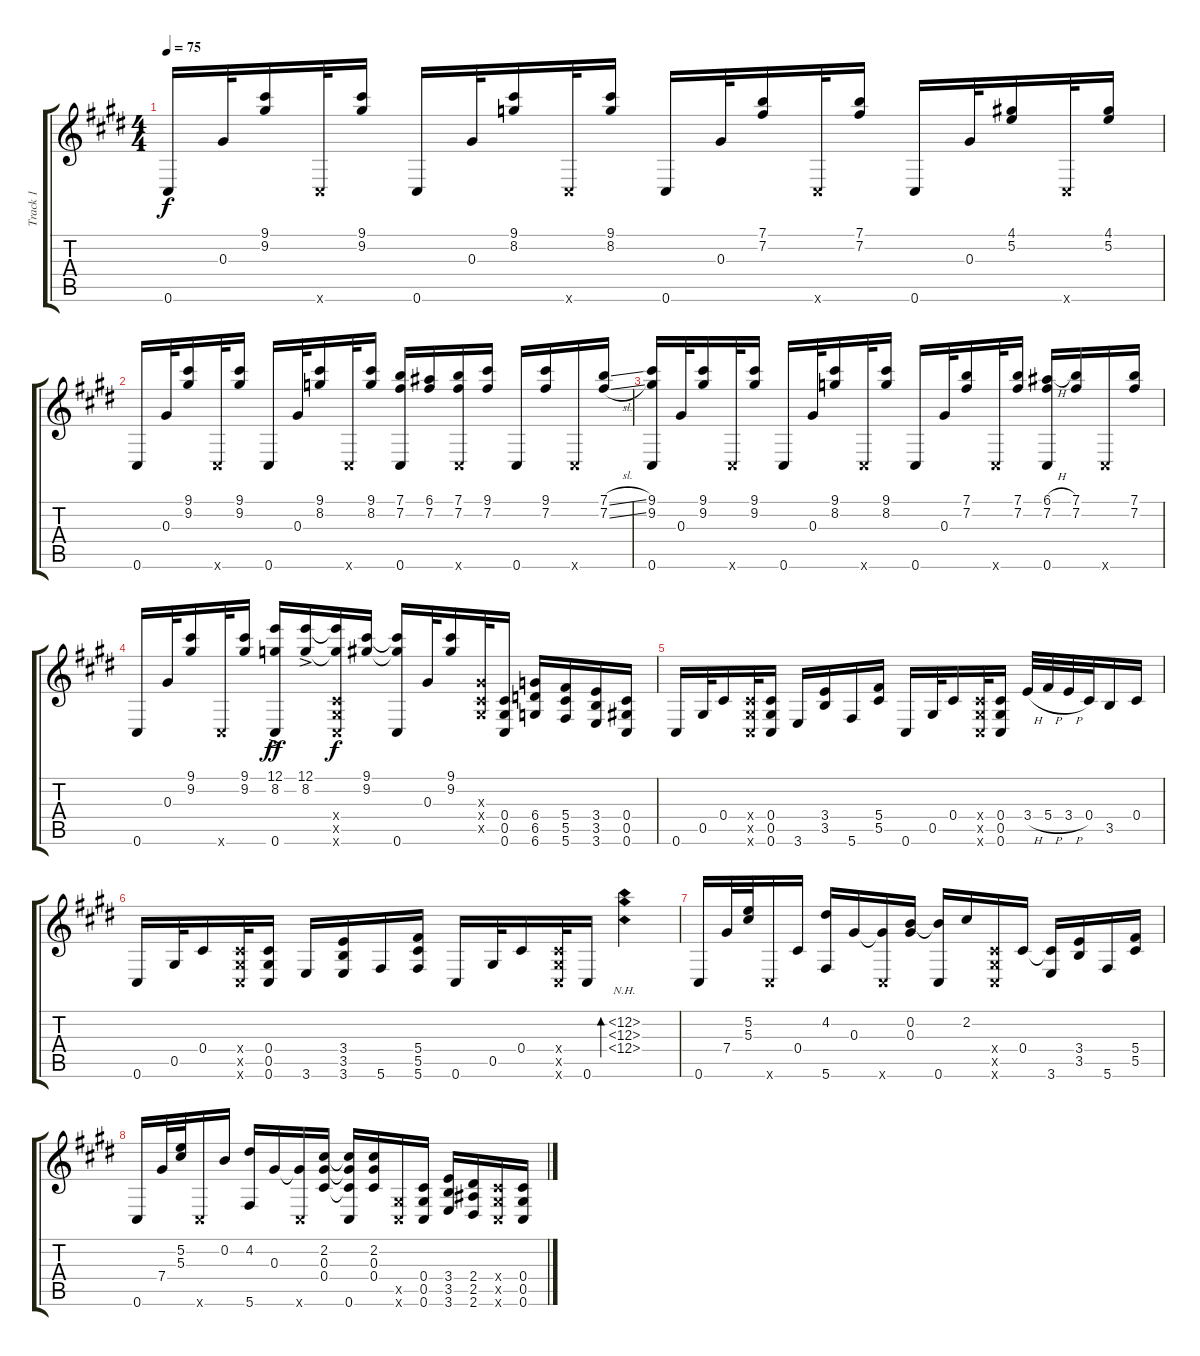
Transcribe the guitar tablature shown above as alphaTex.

\track ("Track 1" "Track 1") {instrument acousticguitarsteel}
\staff {score tabs}
\tuning (E4 B3 Ab3 Db3 Ab2 Db2) {hide}
\ts (4 4)
\tempo 75
\clef g2
\ks c#minor
0.6.16{dy f} 0.3.32 (9.1 9.2).16 0.6{x}.32 (9.1 9.2).16 0.6.16 0.3.32 (9.1 8.2).16 0.6{x}.32 (9.1 8.2).16 0.6.16 0.3.32 (7.1 7.2).16 0.6{x}.32 (7.1 7.2).16 0.6.16 0.3.32 (4.1 5.2).16 0.6{x}.32 (4.1 5.2).16 |
0.6.16 0.3.32 (9.1 9.2).16 0.6{x}.32 (9.1 9.2).16 0.6.16 0.3.32 (9.1 8.2).16 0.6{x}.32 (9.1 8.2).16 (7.1 7.2 0.6).16 (6.1 7.2).16 (7.1 7.2 0.6{x}).16 (9.1 7.2).16 0.6.16 (9.1 7.2).16 0.6{x}.16 (7.1{sl} 7.2{sl}).16 |
(9.1 9.2 0.6).16 0.3.32 (9.1 9.2).16 0.6{x}.32 (9.1 9.2).16 0.6.16 0.3.32 (9.1 8.2).16 0.6{x}.32 (9.1 8.2).16 0.6.16 0.3.32 (7.1 7.2).16 0.6{x}.32 (7.1 7.2).16 (6.1{h} 7.2 0.6).16 (7.1 7.2).16 0.6{x}.16 (7.1 7.2).16 |
0.6.16 0.3.32 (9.1 9.2).16 0.6{x}.32 (9.1 9.2).16 (12.1{ac} 8.2 0.6).16{dy ff} (12.1{ac} 8.2{ac}).16 (12.1{t} 8.2{t} 0.4{x} 0.5{x} 0.6{x}).16{dy f} (9.1 9.2).16 (9.1{t} 9.2{t} 0.6).16 0.3.32 (9.1 9.2).16 (0.3{x} 0.4{x} 0.5{x}).32 (0.4 0.5 0.6).16 (6.4 6.5 6.6).16 (5.4 5.5 5.6).16 (3.4 3.5 3.6).16 (0.4 0.5 0.6).16 |
0.6.16 0.5.32 0.4.16 (0.4{x} 0.5{x} 0.6{x}).32 (0.4 0.5 0.6).16 3.6.16 (3.4 3.5).16 5.6.16 (5.4 5.5).16 0.6.16 0.5.32 0.4.16 (0.4{x} 0.5{x} 0.6{x}).32 (0.4 0.5 0.6).16 3.4{h}.32 5.4{h}.32 3.4{h}.32 0.4.32 3.5.16 0.4.16 |
0.6.16 0.5.32 0.4.16 (0.4{x} 0.5{x} 0.6{x}).32 (0.4 0.5 0.6).16 3.6.16 (3.4 3.5 3.6).16 5.6.16 (5.4 5.5 5.6).16 0.6.16 0.5.32 0.4.16 (0.4{x} 0.5{x} 0.6{x}).32 0.6.16 (12.2{nh} 12.3{nh} 12.4{nh}).4{bd 60} |
0.6.16 7.4.32 (5.2 5.3).32 0.6{x}.16 0.4.16 (4.2 5.6).16 0.3.16 (0.3{t} 0.6{x}).16 (0.2 0.3).16 (0.2{t} 0.6).16 2.2.16 (0.4{x} 0.5{x} 0.6{x}).16 0.4.16 (0.4{t} 3.6).16 (3.4 3.5).16 5.6.16 (5.4 5.5).16 |
0.6.16 7.4.32 (5.2 5.3).32 0.6{x}.16 0.2.16 (4.2 5.6).16 0.3.16 (0.3{t} 0.6{x}).16 (2.2 0.3 0.4).16 (2.2{t} 0.3{t} 0.4{t} 0.6).16 (2.2 0.3 0.4).16 (0.5{x} 0.6{x}).16 (0.4 0.5 0.6).16 (3.4 3.5 3.6).16 (2.4 2.5 2.6).16 (0.4{x} 0.5{x} 0.6{x}).16 (0.4 0.5 0.6).16
